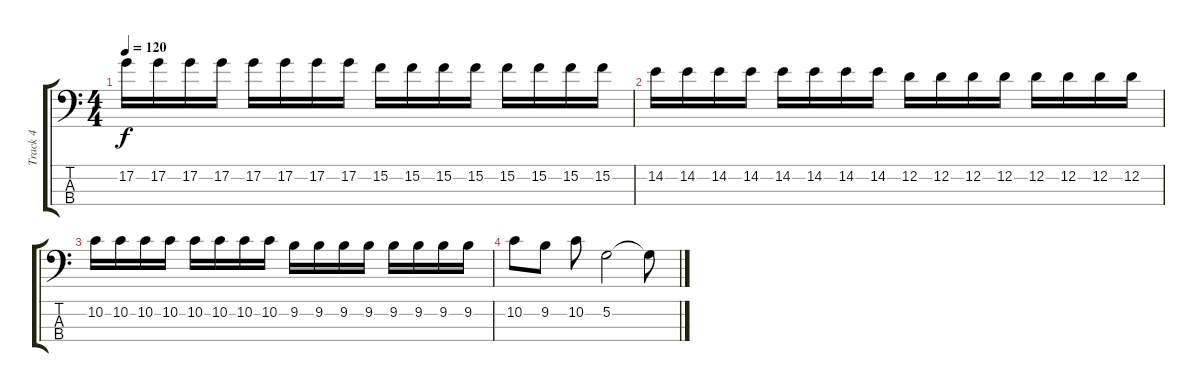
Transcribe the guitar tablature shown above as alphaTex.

\track ("Track 4" "Track 4") {instrument electricbasspick}
\staff {score tabs}
\tuning (G2 D2 A1 E1) {hide}
\ts (4 4)
\tempo 120
\clef f4
\ks c
17.2.16{dy f} 17.2.16 17.2.16 17.2.16 17.2.16 17.2.16 17.2.16 17.2.16 15.2.16 15.2.16 15.2.16 15.2.16 15.2.16 15.2.16 15.2.16 15.2.16 |
14.2.16 14.2.16 14.2.16 14.2.16 14.2.16 14.2.16 14.2.16 14.2.16 12.2.16 12.2.16 12.2.16 12.2.16 12.2.16 12.2.16 12.2.16 12.2.16 |
10.2.16 10.2.16 10.2.16 10.2.16 10.2.16 10.2.16 10.2.16 10.2.16 9.2.16 9.2.16 9.2.16 9.2.16 9.2.16 9.2.16 9.2.16 9.2.16 |
10.2.8 9.2.8 10.2.8 5.2.2 5.2{t}.8
